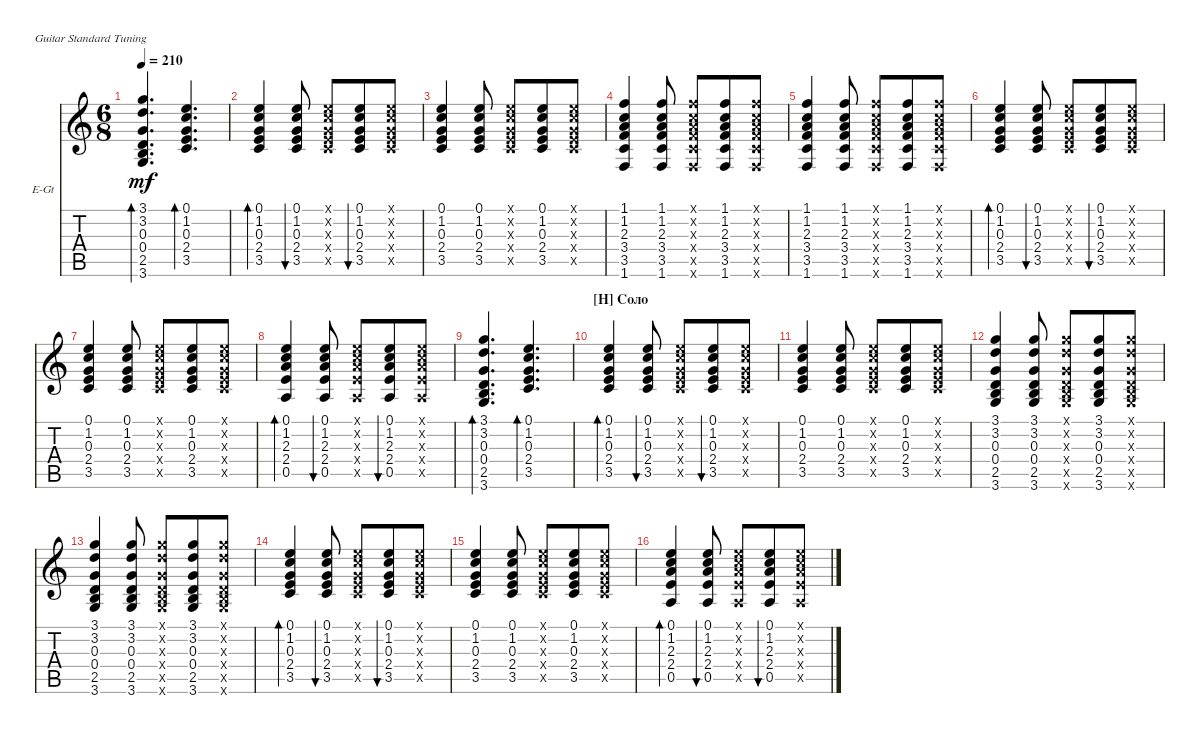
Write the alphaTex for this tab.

\defaultSystemsLayout 4
\bracketExtendMode nobrackets
\firstSystemTrackNameOrientation horizontal
\otherSystemsTrackNameOrientation horizontal
\track ("Ритм Гитара" "E-Gt") {instrument electricguitarclean}
\staff {score tabs}
\tuning (E4 B3 G3 D3 A2 E2)
\ts (6 8)
\tempo 210
\clef g2
\ks c
(0.3 3.1 3.6 2.5 0.4 3.2).4{d bd 237 dy mf} (3.5 2.4 0.3 1.2 0.1).4{d bd 237} |
(3.5 2.4 0.3 1.2 0.1).4{bd 30} (3.5 2.4 0.3 1.2 0.1).8{bu 30} (3.5{x} 2.4{x} 0.3{x} 1.2{x} 0.1{x}).8 (3.5 2.4 0.3 1.2 0.1).8{bu 30} (3.5{x} 2.4{x} 0.3{x} 1.2{x} 0.1{x}).8 |
(3.5 2.4 0.3 1.2 0.1).4 (3.5 2.4 0.3 1.2 0.1).8 (3.5{x} 2.4{x} 0.3{x} 1.2{x} 0.1{x}).8 (3.5 2.4 0.3 1.2 0.1).8 (3.5{x} 2.4{x} 0.3{x} 1.2{x} 0.1{x}).8 |
(1.6 3.5 3.4 1.2 1.1 2.3).4 (1.6 3.5 3.4 1.2 1.1 2.3).8 (1.6{x} 3.5{x} 3.4{x} 1.2{x} 1.1{x} 2.3{x}).8 (1.6 3.5 3.4 1.2 1.1 2.3).8 (1.6{x} 3.5{x} 3.4{x} 1.2{x} 1.1{x} 2.3{x}).8 |
(1.6 3.5 3.4 1.2 1.1 2.3).4 (1.6 3.5 3.4 1.2 1.1 2.3).8 (1.6{x} 3.5{x} 3.4{x} 1.2{x} 1.1{x} 2.3{x}).8 (1.6 3.5 3.4 1.2 1.1 2.3).8 (1.6{x} 3.5{x} 3.4{x} 1.2{x} 1.1{x} 2.3{x}).8 |
(3.5 2.4 0.3 1.2 0.1).4{bd 30} (3.5 2.4 0.3 1.2 0.1).8{bu 30} (3.5{x} 2.4{x} 0.3{x} 1.2{x} 0.1{x}).8 (3.5 2.4 0.3 1.2 0.1).8{bu 30} (3.5{x} 2.4{x} 0.3{x} 1.2{x} 0.1{x}).8 |
(3.5 2.4 0.3 1.2 0.1).4 (3.5 2.4 0.3 1.2 0.1).8 (3.5{x} 2.4{x} 0.3{x} 1.2{x} 0.1{x}).8 (3.5 2.4 0.3 1.2 0.1).8 (3.5{x} 2.4{x} 0.3{x} 1.2{x} 0.1{x}).8 |
(0.5 2.4 2.3 1.2 0.1).4{bd 30} (0.5 2.4 2.3 1.2 0.1).8{bu 30} (0.5{x} 2.4{x} 2.3{x} 1.2{x} 0.1{x}).8 (0.5 2.4 2.3 1.2 0.1).8{bu 30} (0.5{x} 2.4{x} 2.3{x} 1.2{x} 0.1{x}).8 |
(0.3 3.1 3.6 2.5 0.4 3.2).4{d bd 239} (3.5 2.4 0.3 1.2 0.1).4{d bd 239} |
\section ("H" "Соло")
(3.5 2.4 0.3 1.2 0.1).4{bd 30} (3.5 2.4 0.3 1.2 0.1).8{bu 30} (3.5{x} 2.4{x} 0.3{x} 1.2{x} 0.1{x}).8 (3.5 2.4 0.3 1.2 0.1).8{bu 30} (3.5{x} 2.4{x} 0.3{x} 1.2{x} 0.1{x}).8 |
(3.5 2.4 0.3 1.2 0.1).4 (3.5 2.4 0.3 1.2 0.1).8 (3.5{x} 2.4{x} 0.3{x} 1.2{x} 0.1{x}).8 (3.5 2.4 0.3 1.2 0.1).8 (3.5{x} 2.4{x} 0.3{x} 1.2{x} 0.1{x}).8 |
(0.3 3.1 3.6 2.5 0.4 3.2).4 (2.5 0.4 0.3 3.2 3.1 3.6).8 (2.5{x} 0.4{x} 0.3{x} 3.2{x} 3.1{x} 3.6{x}).8 (2.5 0.4 0.3 3.2 3.1 3.6).8 (2.5{x} 0.4{x} 0.3{x} 3.2{x} 3.1{x} 3.6{x}).8 |
(0.3 3.1 3.6 2.5 0.4 3.2).4 (2.5 0.4 0.3 3.2 3.1 3.6).8 (2.5{x} 0.4{x} 0.3{x} 3.2{x} 3.1{x} 3.6{x}).8 (2.5 0.4 0.3 3.2 3.1 3.6).8 (2.5{x} 0.4{x} 0.3{x} 3.2{x} 3.1{x} 3.6{x}).8 |
(3.5 2.4 0.3 1.2 0.1).4{bd 30} (3.5 2.4 0.3 1.2 0.1).8{bu 30} (3.5{x} 2.4{x} 0.3{x} 1.2{x} 0.1{x}).8 (3.5 2.4 0.3 1.2 0.1).8{bu 30} (3.5{x} 2.4{x} 0.3{x} 1.2{x} 0.1{x}).8 |
(3.5 2.4 0.3 1.2 0.1).4 (3.5 2.4 0.3 1.2 0.1).8 (3.5{x} 2.4{x} 0.3{x} 1.2{x} 0.1{x}).8 (3.5 2.4 0.3 1.2 0.1).8 (3.5{x} 2.4{x} 0.3{x} 1.2{x} 0.1{x}).8 |
(0.5 2.4 2.3 1.2 0.1).4{bd 30} (0.5 2.4 2.3 1.2 0.1).8{bu 30} (0.5{x} 2.4{x} 2.3{x} 1.2{x} 0.1{x}).8 (0.5 2.4 2.3 1.2 0.1).8{bu 30} (0.5{x} 2.4{x} 2.3{x} 1.2{x} 0.1{x}).8
